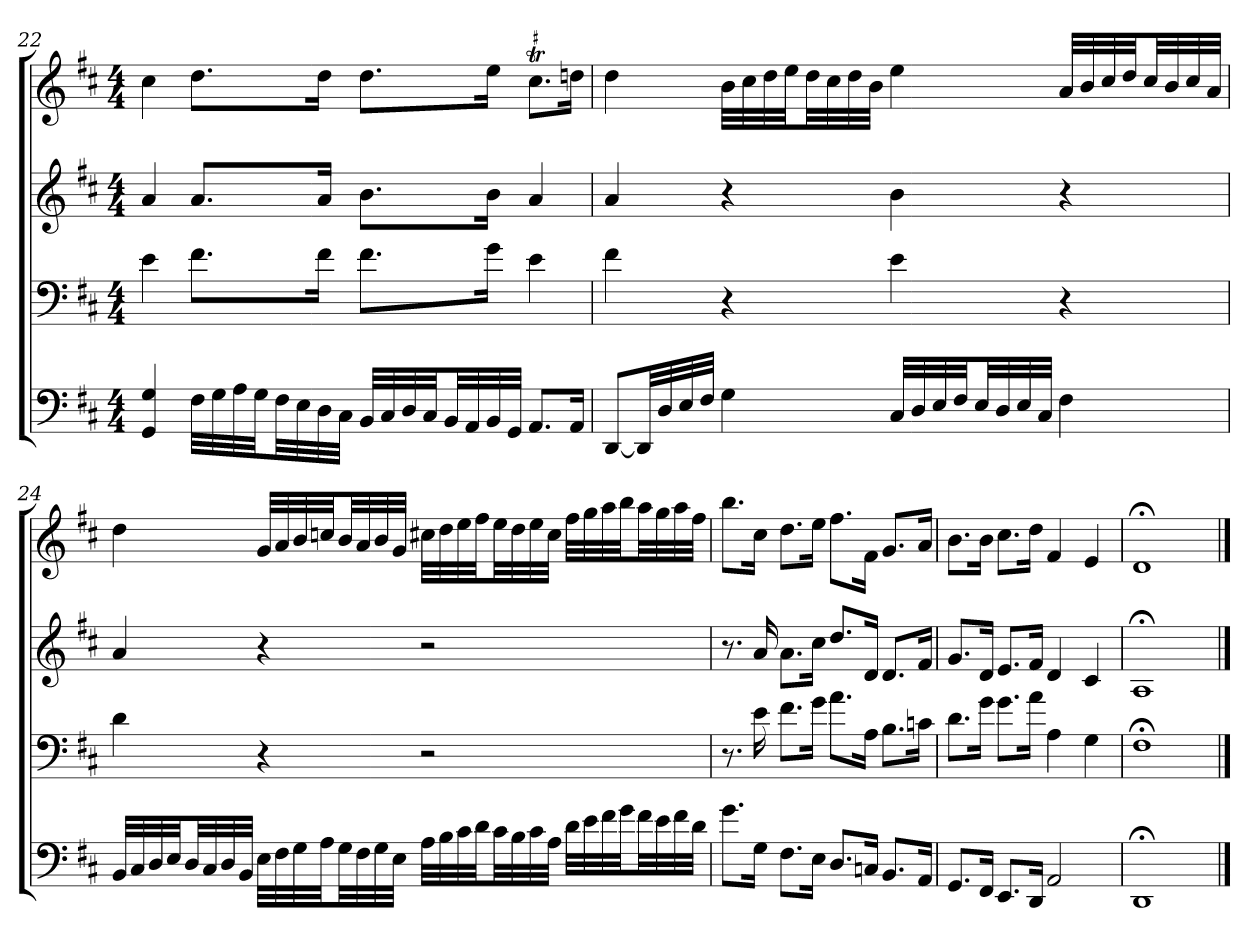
**kern	**kern	**kern	**kern
*part4	*part3	*part2	*part1
*staff4	*staff3	*staff2	*staff1
*clefF4	*clefF4	*clefG2	*clefG2
*k[f#c#]	*k[f#c#]	*k[f#c#]	*k[f#c#]
*D:	*D:	*D:	*D:
*M4/4	*M4/4	*M4/4	*M4/4
=22	=22	=22	=22
4GG 4G	4e	4a	4cc#
32F#\LLL	8.f#\L	8.a/L	8.dd\L
32G\	.	.	.
32A\	.	.	.
32G\JJ	.	.	.
32F#\LL	.	.	.
32E\	.	.	.
32D\	16f#\Jk	16a/Jk	16dd\Jk
32C#\JJJ	.	.	.
32BB/LLL	8.f#\L	8.b\L	8.dd\L
32C#/	.	.	.
32D/	.	.	.
32C#/JJ	.	.	.
32BB/LL	.	.	.
32AA/	.	.	.
32BB/	16g\Jk	16b\Jk	16ee\Jk
32GG/JJJ	.	.	.
!	!	!	!LO:TR:acc=#
8.AA/L	4e	4a	8.cc#T\L
16AA/Jk	.	.	16ddn\Jk
=23	=23	=23	=23
[8DD/L	4f#	4a	4dd
32DD/LL]	.	.	.
32D/	.	.	.
32E/	.	.	.
32F#/JJJ	.	.	.
4G	4r	4r	32b\LLL
.	.	.	32cc#\
.	.	.	32dd\
.	.	.	32ee\JJ
.	.	.	32dd\LL
.	.	.	32cc#\
.	.	.	32dd\
.	.	.	32b\JJJ
32C#/LLL	4e	4b	4ee
32D/	.	.	.
32E/	.	.	.
32F#/JJ	.	.	.
32E/LL	.	.	.
32D/	.	.	.
32E/	.	.	.
32C#/JJJ	.	.	.
4F#	4r	4r	32a/LLL
.	.	.	32b/
.	.	.	32cc#/
.	.	.	32dd/JJ
.	.	.	32cc#/LL
.	.	.	32b/
.	.	.	32cc#/
.	.	.	32a/JJJ
=24	=24	=24	=24
32BB/LLL	4d	4a	4dd
32C#/	.	.	.
32D/	.	.	.
32E/JJ	.	.	.
32D/LL	.	.	.
32C#/	.	.	.
32D/	.	.	.
32BB/JJJ	.	.	.
32E\LLL	4r	4r	32g/LLL
32F#\	.	.	32a/
32G\	.	.	32b/
32A\JJ	.	.	32ccn/JJ
32G\LL	.	.	32b/LL
32F#\	.	.	32a/
32G\	.	.	32b/
32E\JJJ	.	.	32g/JJJ
32A\LLL	2r	2r	32cc#X\LLL
32B\	.	.	32dd\
32c#\	.	.	32ee\
32d\JJ	.	.	32ff#\JJ
32c#\LL	.	.	32ee\LL
32B\	.	.	32dd\
32c#\	.	.	32ee\
32A\JJJ	.	.	32cc#\JJJ
32d\LLL	.	.	32ff#\LLL
32e\	.	.	32gg\
32f#\	.	.	32aa\
32g\JJ	.	.	32bb\JJ
32f#\LL	.	.	32aa\LL
32e\	.	.	32gg\
32f#\	.	.	32aa\
32d\JJJ	.	.	32ff#\JJJ
=25	=25	=25	=25
8.g\L	8.r	8.r	8.bb\L
16G\Jk	16e	16a	16cc#\Jk
8.F#\L	8.f#\L	8.a\L	8.dd\L
16E\Jk	16g\Jk	16cc#\Jk	16ee\Jk
8.D/L	8.a\L	8.dd/L	8.ff#\L
16Cn/Jk	16A\Jk	16d/Jk	16f#\Jk
8.BB/L	8.B\L	8.d/L	8.g/L
16AA/Jk	16cn\Jk	16f#/Jk	16a/Jk
=26	=26	=26	=26
8.GG/L	8.d\L	8.g/L	8.b\L
16FF#/Jk	16g\Jk	16d/Jk	16b\Jk
8.EE/L	8.g\L	8.e/L	8.cc#\L
16DD/Jk	16a\Jk	16f#/Jk	16dd\Jk
2AA	4A	4d	4f#
.	4G	4c#	4e
=27	=27	=27	=27
1DD;<	1F#;<	1A;<	1d;<
==	==	==	==
*-	*-	*-	*-
